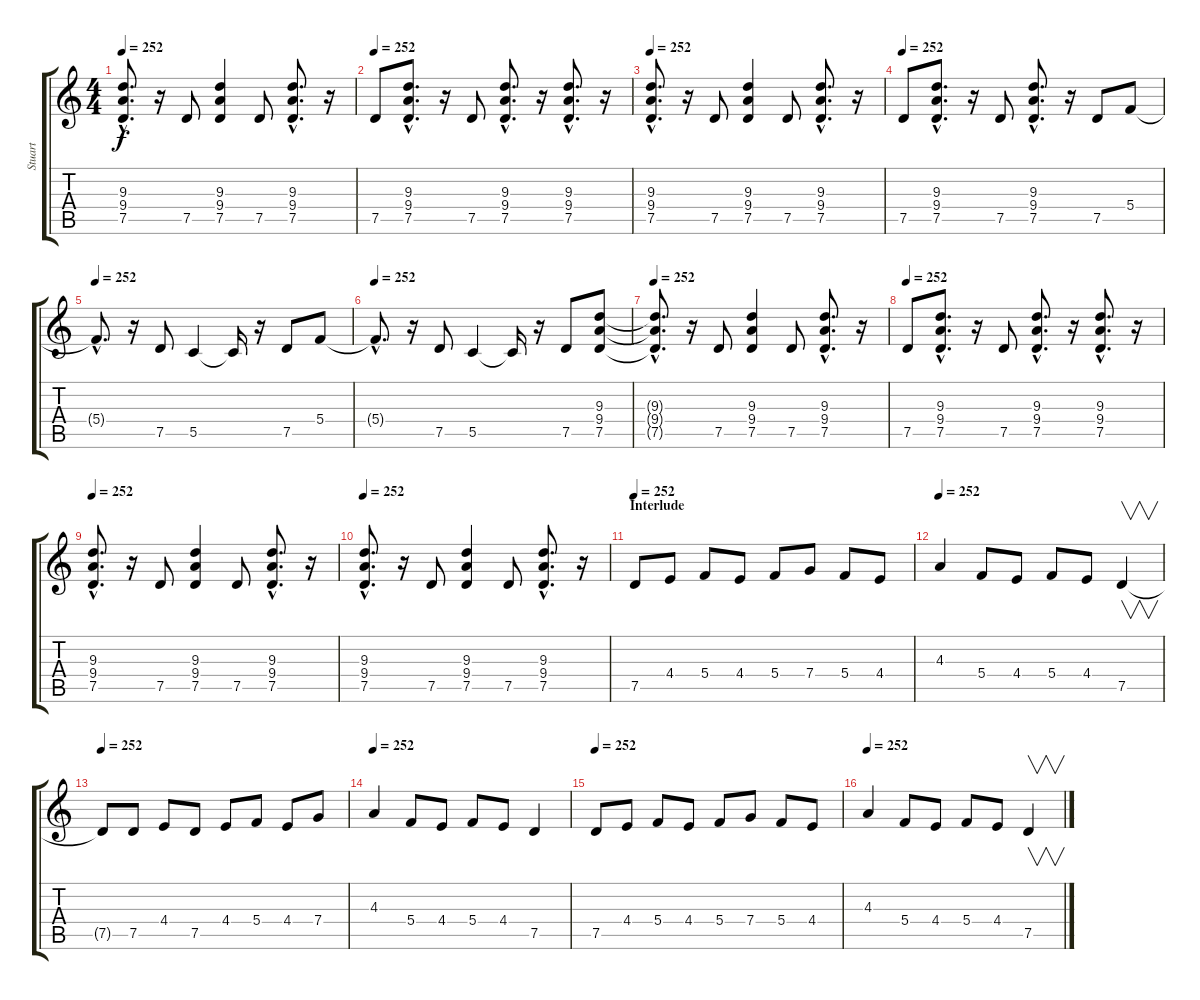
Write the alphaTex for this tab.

\track ("Stuart" "Stuart") {instrument distortionguitar}
\staff {score tabs}
\tuning (D4 A3 F3 C3 G2 D2) {hide}
\ts (4 4)
\tempo 252
\clef g2
\ks c
(9.3{hac t} 9.4{hac t} 7.5{hac t}).8{d dy f} r.16 7.5.8 (9.3 9.4 7.5).4 7.5.8 (9.3{hac} 9.4{hac} 7.5{hac}).8{d} r.16 |
\tempo 252
7.5.8 (9.3{hac} 9.4{hac} 7.5{hac}).8{d} r.16 7.5.8 (9.3{hac} 9.4{hac} 7.5{hac}).8{d} r.16 (9.3{hac} 9.4{hac} 7.5{hac}).8{d} r.16 |
\tempo 252
(9.3{hac} 9.4{hac} 7.5{hac}).8{d} r.16 7.5.8 (9.3 9.4 7.5).4 7.5.8 (9.3{hac} 9.4{hac} 7.5{hac}).8{d} r.16 |
\tempo 252
7.5.8 (9.3{hac} 9.4{hac} 7.5{hac}).8{d} r.16 7.5.8 (9.3{hac} 9.4{hac} 7.5{hac}).8{d} r.16 7.5.8 5.4.8 |
\tempo 252
5.4{hac t}.8{d} r.16 7.5.8 5.5.4 5.5{t}.16 r.16 7.5.8 5.4.8 |
\tempo 252
5.4{hac t}.8{d} r.16 7.5.8 5.5.4 5.5{t}.16 r.16 7.5.8 (9.3 9.4 7.5).8 |
\tempo 252
(9.3{hac t} 9.4{hac t} 7.5{hac t}).8{d} r.16 7.5.8 (9.3 9.4 7.5).4 7.5.8 (9.3{hac} 9.4{hac} 7.5{hac}).8{d} r.16 |
\tempo 252
7.5.8 (9.3{hac} 9.4{hac} 7.5{hac}).8{d} r.16 7.5.8 (9.3{hac} 9.4{hac} 7.5{hac}).8{d} r.16 (9.3{hac} 9.4{hac} 7.5{hac}).8{d} r.16 |
\tempo 252
(9.3{hac} 9.4{hac} 7.5{hac}).8{d} r.16 7.5.8 (9.3 9.4 7.5).4 7.5.8 (9.3{hac} 9.4{hac} 7.5{hac}).8{d} r.16 |
\tempo 252
(9.3{hac} 9.4{hac} 7.5{hac}).8{d} r.16 7.5.8 (9.3 9.4 7.5).4 7.5.8 (9.3{hac} 9.4{hac} 7.5{hac}).8{d} r.16 |
\section ("" "Interlude")
\tempo 252
7.5.8 4.4.8 5.4.8 4.4.8 5.4.8 7.4.8 5.4.8 4.4.8 |
\tempo 252
4.3.4 5.4.8 4.4.8 5.4.8 4.4.8 7.5.4{v} |
\tempo 252
7.5{t}.8 7.5.8 4.4.8 7.5.8 4.4.8 5.4.8 4.4.8 7.4.8 |
\tempo 252
4.3.4 5.4.8 4.4.8 5.4.8 4.4.8 7.5.4 |
\tempo 252
7.5.8 4.4.8 5.4.8 4.4.8 5.4.8 7.4.8 5.4.8 4.4.8 |
\tempo 252
4.3.4 5.4.8 4.4.8 5.4.8 4.4.8 7.5.4{v}
